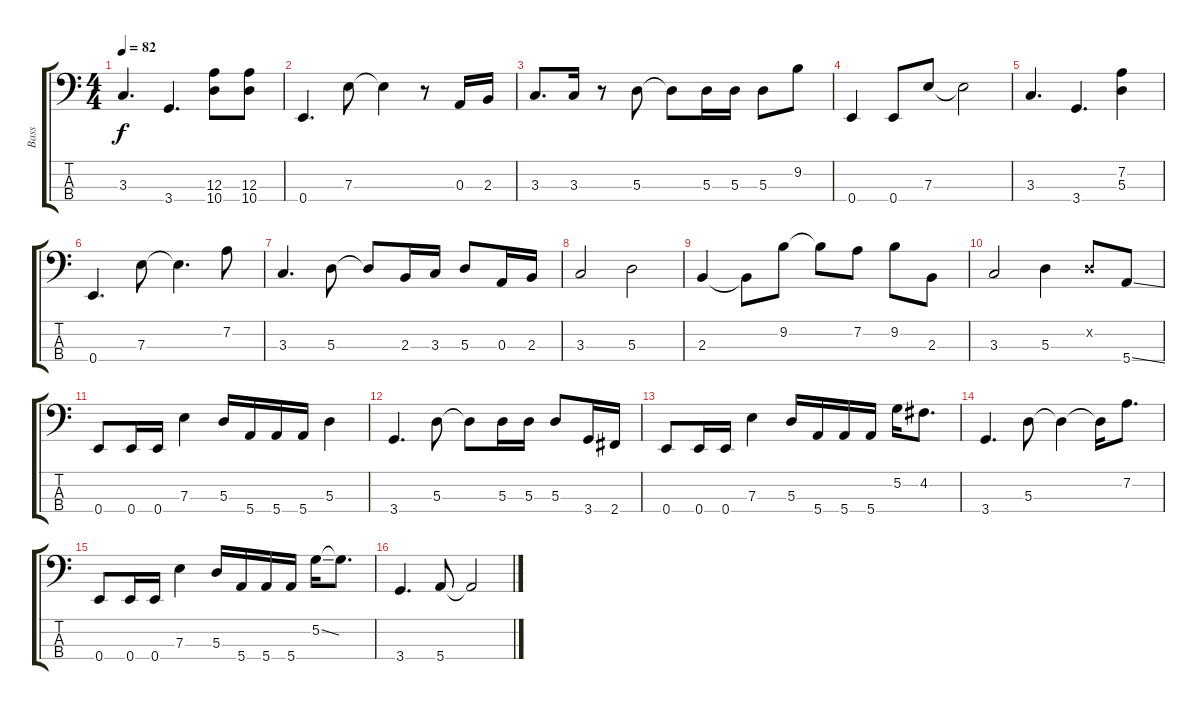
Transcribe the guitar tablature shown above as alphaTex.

\track ("Bass" "Bass") {instrument electricbassfinger}
\staff {score tabs}
\tuning (G2 D2 A1 E1) {hide}
\ts (4 4)
\tempo 82
\clef f4
\ks c
3.3.4{d dy f} 3.4.4{d} (12.3 10.4).8 (12.3 10.4).8 |
0.4.4{d} 7.3.8 7.3{t}.4 r.8 0.3.16 2.3.16 |
3.3.8{d} 3.3.16 r.8 5.3.8 5.3{t}.8 5.3.16 5.3.16 5.3.8 9.2.8 |
0.4.4 0.4.8 7.3.8 7.3{t}.2 |
3.3.4{d} 3.4.4{d} (7.2 5.3).4 |
0.4.4{d} 7.3.8 7.3{t}.4{d} 7.2.8 |
3.3.4{d} 5.3.8 5.3{t}.8 2.3.16 3.3.16 5.3.8 0.3.16 2.3.16 |
3.3.2 5.3.2 |
2.3.4 2.3{t}.8 9.2.8 9.2{t}.8 7.2.8 9.2.8 2.3.8 |
3.3.2 5.3.4 0.2{x}.8 5.4{ss}.8 |
0.4.8 0.4.16 0.4.16 7.3.4 5.3.16 5.4.16 5.4.16 5.4.16 5.3.4 |
3.4.4{d} 5.3.8 5.3{t}.8 5.3.16 5.3.16 5.3.8 3.4.16 2.4.16 |
0.4.8 0.4.16 0.4.16 7.3.4 5.3.16 5.4.16 5.4.16 5.4.16 5.2.16 4.2.8{d} |
3.4.4{d} 5.3.8 5.3{t}.4 5.3{t}.16 7.2.8{d} |
0.4.8 0.4.16 0.4.16 7.3.4 5.3.16 5.4.16 5.4.16 5.4.16 5.2{ss}.16 5.2{t}.8{d} |
3.4.4{d} 5.4.8 5.4{t}.2
